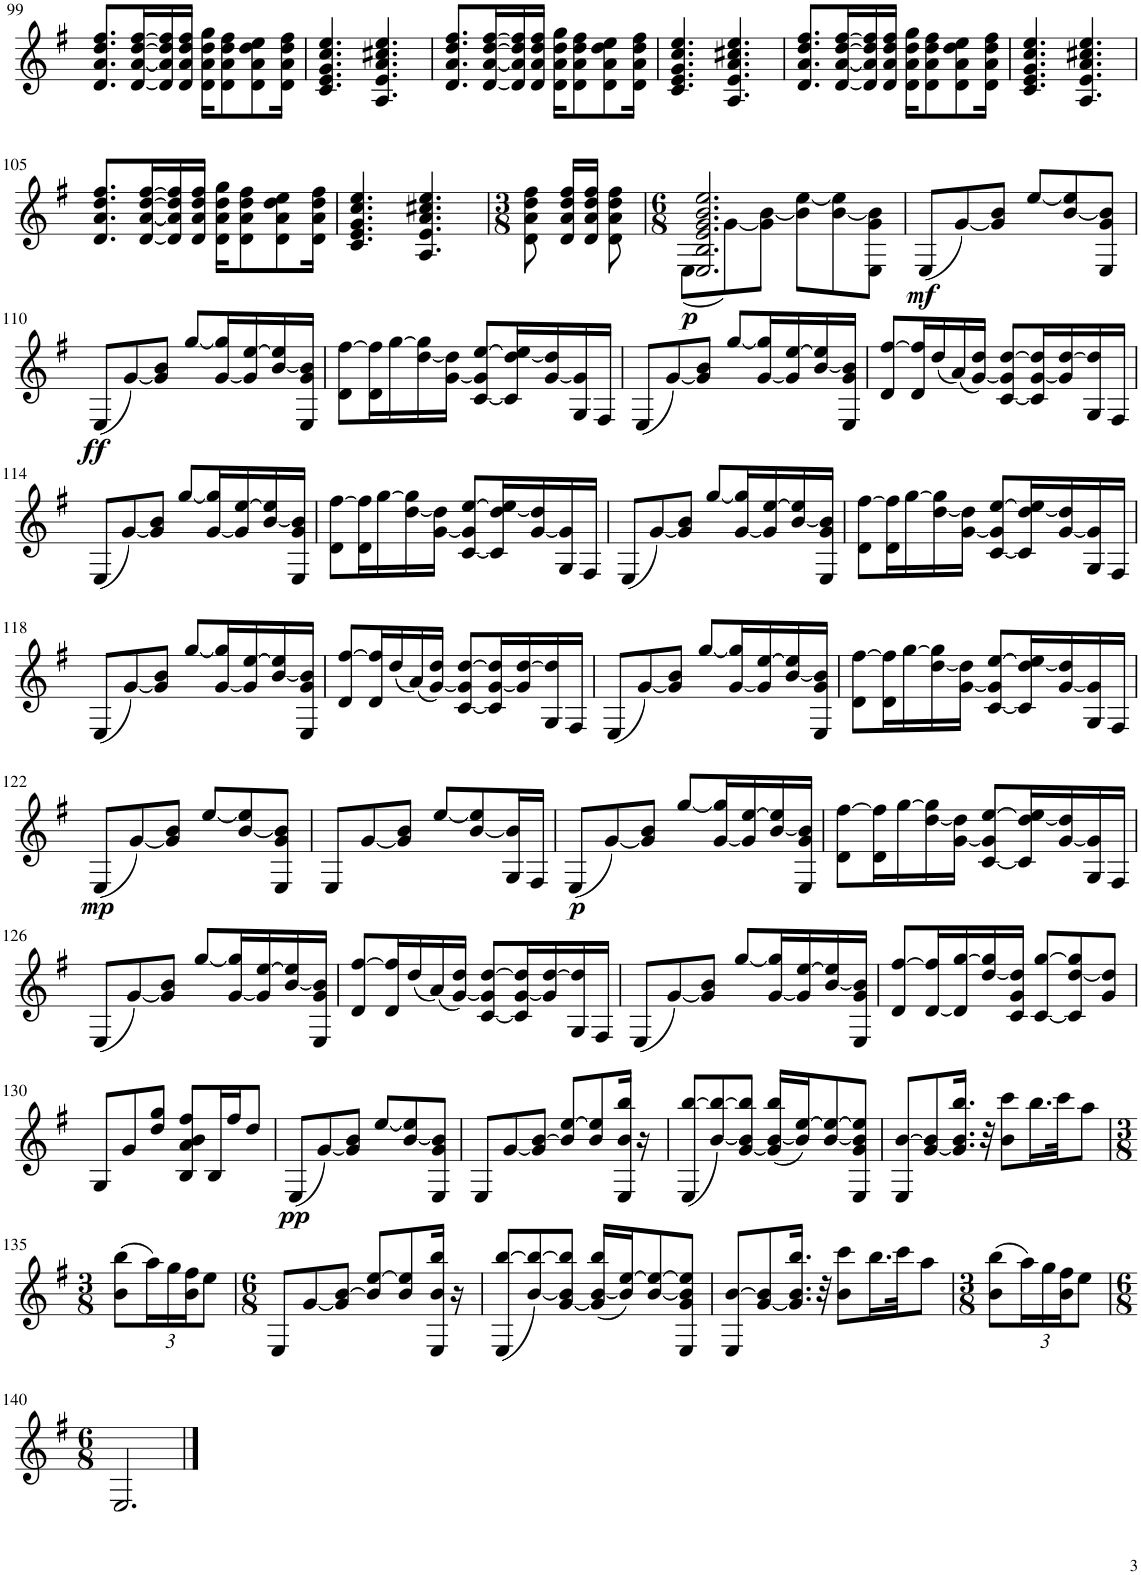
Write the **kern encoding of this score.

**kern	**dynam
*part1	*part1
*staff1	*staff1
*I"Chitarra	*
!!LO:PB:g=z
*clefG2	*
*k[f#]	*
*M6/8	*
=99	=99
8.d/ 8.a/ 8.dd/ 8.ff#/L	.
[16d/ [16a/ [16dd/ [16ff#/L	.
16d/] 16a/] 16dd/] 16ff#/]	.
16d/ 16a/ 16dd/ 16ff#/JJ	.
16d\ 16a\ 16dd\ 16gg\KL	.
8d\ 8a\ 8dd\ 8ff#\	.
8d\ 8a\ 8dd\ 8ee\	.
16d\ 16a\ 16dd\ 16ff#\Jk	.
=100	=100
4.c/ 4.e/ 4.g/ 4.cc/ 4.ee/	.
4.A/ 4.e/ 4.a/ 4.cc#X/ 4.ee/	.
=101	=101
8.d/ 8.a/ 8.dd/ 8.ff#/L	.
[16d/ [16a/ [16dd/ [16ff#/L	.
16d/] 16a/] 16dd/] 16ff#/]	.
16d/ 16a/ 16dd/ 16ff#/JJ	.
16d\ 16a\ 16dd\ 16gg\KL	.
8d\ 8a\ 8dd\ 8ff#\	.
8d\ 8a\ 8dd\ 8ee\	.
16d\ 16a\ 16dd\ 16ff#\Jk	.
=102	=102
4.c/ 4.e/ 4.g/ 4.cc/ 4.ee/	.
4.A/ 4.e/ 4.a/ 4.cc#X/ 4.ee/	.
=103	=103
8.d/ 8.a/ 8.dd/ 8.ff#/L	.
[16d/ [16a/ [16dd/ [16ff#/L	.
16d/] 16a/] 16dd/] 16ff#/]	.
16d/ 16a/ 16dd/ 16ff#/JJ	.
16d\ 16a\ 16dd\ 16gg\KL	.
8d\ 8a\ 8dd\ 8ff#\	.
8d\ 8a\ 8dd\ 8ee\	.
16d\ 16a\ 16dd\ 16ff#\Jk	.
=104	=104
4.c/ 4.e/ 4.g/ 4.cc/ 4.ee/	.
4.A/ 4.e/ 4.a/ 4.cc#X/ 4.ee/	.
!!LO:LB:g=z
=105	=105
8.d/ 8.a/ 8.dd/ 8.ff#/L	.
[16d/ [16a/ [16dd/ [16ff#/L	.
16d/] 16a/] 16dd/] 16ff#/]	.
16d/ 16a/ 16dd/ 16ff#/JJ	.
16d\ 16a\ 16dd\ 16gg\KL	.
8d\ 8a\ 8dd\ 8ff#\	.
8d\ 8a\ 8dd\ 8ee\	.
16d\ 16a\ 16dd\ 16ff#\Jk	.
=106	=106
4.c/ 4.e/ 4.g/ 4.cc/ 4.ee/	.
4.A/ 4.e/ 4.a/ 4.cc#X/ 4.ee/	.
=107	=107
*M3/8	*
8d\ 8a\ 8dd\ 8ff#\	.
16d/ 16a/ 16dd/ 16ff#/LL	.
16d/ 16a/ 16dd/ 16ff#/JJ	.
8d\ 8a\ 8dd\ 8ff#\	.
=108	=108
*M6/8	*
*^	*
!	!	!LO:DY:b
2.E/ 2.B/ 2.e/ 2.g/ 2.b/ 2.ee/	(8E\L	p
.	[8g\)	.
.	8g\] [8b\J	.
.	8b\] [8ee\L	.
.	[8b\ 8ee\]	.
.	8E\ 8g\ 8b\]J	.
=109	=109	=109
!	!	!LO:DY:b
*v	*v	*
(8E/L	mf
[8g/)	.
8g/] 8b/J	.
[8ee/L	.
[8b/ 8ee/]	.
8E/ 8g/ 8b/]J	.
!!LO:LB:g=z
=110	=110
!	!LO:DY:b
(8E/L	ff
[8g/)	.
8g/] 8b/J	.
[8gg/L	.
[16g/ 16gg/]L	.
16g/] [16ee/	.
[16b/ 16ee/]	.
16E/ 16g/ 16b/]JJ	.
=111	=111
8d\ [8ff#\L	.
16d\ 16ff#\]L	.
[16gg\	.
[16dd\ 16gg\]	.
[16g\ 16dd\]JJ	.
[8c/ 8g/] [8ee/L	.
16c/] [16dd/ 16ee/]L	.
[16g/ 16dd/]	.
16G/ 16g/]	.
16F#/JJ	.
=112	=112
(8E/L	.
[8g/)	.
8g/] 8b/J	.
[8gg/L	.
[16g/ 16gg/]L	.
16g/] [16ee/	.
[16b/ 16ee/]	.
16E/ 16g/ 16b/]JJ	.
=113	=113
8d/ [8ff#/L	.
16d/ 16ff#/]L	.
(16dd/	.
(16a/)	.
[16g/ 16dd/JJ)	.
[8c/ 8g/] [8dd/L	.
16c/] [16g/ 16dd/]L	.
16g/] [16dd/	.
16G/ 16dd/]	.
16F#/JJ	.
!!LO:LB:g=z
=114	=114
(8E/L	.
[8g/)	.
8g/] 8b/J	.
[8gg/L	.
[16g/ 16gg/]L	.
16g/] [16ee/	.
[16b/ 16ee/]	.
16E/ 16g/ 16b/]JJ	.
=115	=115
8d\ [8ff#\L	.
16d\ 16ff#\]L	.
[16gg\	.
[16dd\ 16gg\]	.
[16g\ 16dd\]JJ	.
[8c/ 8g/] [8ee/L	.
16c/] [16dd/ 16ee/]L	.
[16g/ 16dd/]	.
16G/ 16g/]	.
16F#/JJ	.
=116	=116
(8E/L	.
[8g/)	.
8g/] 8b/J	.
[8gg/L	.
[16g/ 16gg/]L	.
16g/] [16ee/	.
[16b/ 16ee/]	.
16E/ 16g/ 16b/]JJ	.
=117	=117
8d\ [8ff#\L	.
16d\ 16ff#\]L	.
[16gg\	.
[16dd\ 16gg\]	.
[16g\ 16dd\]JJ	.
[8c/ 8g/] [8ee/L	.
16c/] [16dd/ 16ee/]L	.
[16g/ 16dd/]	.
16G/ 16g/]	.
16F#/JJ	.
!!LO:LB:g=z
=118	=118
(8E/L	.
[8g/)	.
8g/] 8b/J	.
[8gg/L	.
[16g/ 16gg/]L	.
16g/] [16ee/	.
[16b/ 16ee/]	.
16E/ 16g/ 16b/]JJ	.
=119	=119
8d/ [8ff#/L	.
16d/ 16ff#/]L	.
(16dd/	.
(16a/)	.
[16g/ 16dd/JJ)	.
[8c/ 8g/] [8dd/L	.
16c/] [16g/ 16dd/]L	.
16g/] [16dd/	.
16G/ 16dd/]	.
16F#/JJ	.
=120	=120
(8E/L	.
[8g/)	.
8g/] 8b/J	.
[8gg/L	.
[16g/ 16gg/]L	.
16g/] [16ee/	.
[16b/ 16ee/]	.
16E/ 16g/ 16b/]JJ	.
=121	=121
8d\ [8ff#\L	.
16d\ 16ff#\]L	.
[16gg\	.
[16dd\ 16gg\]	.
[16g\ 16dd\]JJ	.
[8c/ 8g/] [8ee/L	.
16c/] [16dd/ 16ee/]L	.
[16g/ 16dd/]	.
16G/ 16g/]	.
16F#/JJ	.
!!LO:LB:g=z
=122	=122
!	!LO:DY:b
(8E/L	mp
[8g/)	.
8g/] 8b/J	.
[8ee/L	.
[8b/ 8ee/]	.
8E/ 8g/ 8b/]J	.
=123	=123
8E/L	.
[8g/	.
8g/] 8b/J	.
[8ee/L	.
[8b/ 8ee/]	.
16G/ 16b/]L	.
16F#/JJ	.
=124	=124
!	!LO:DY:b
(8E/L	p
[8g/)	.
8g/] 8b/J	.
[8gg/L	.
[16g/ 16gg/]L	.
16g/] [16ee/	.
[16b/ 16ee/]	.
16E/ 16g/ 16b/]JJ	.
=125	=125
8d\ [8ff#\L	.
16d\ 16ff#\]L	.
[16gg\	.
[16dd\ 16gg\]	.
[16g\ 16dd\]JJ	.
[8c/ 8g/] [8ee/L	.
16c/] [16dd/ 16ee/]L	.
[16g/ 16dd/]	.
16G/ 16g/]	.
16F#/JJ	.
!!LO:LB:g=z
=126	=126
(8E/L	.
[8g/)	.
8g/] 8b/J	.
[8gg/L	.
[16g/ 16gg/]L	.
16g/] [16ee/	.
[16b/ 16ee/]	.
16E/ 16g/ 16b/]JJ	.
=127	=127
8d/ [8ff#/L	.
16d/ 16ff#/]L	.
(16dd/	.
(16a/)	.
[16g/ 16dd/JJ)	.
[8c/ 8g/] [8dd/L	.
16c/] [16g/ 16dd/]L	.
16g/] [16dd/	.
16G/ 16dd/]	.
16F#/JJ	.
=128	=128
(8E/L	.
[8g/)	.
8g/] 8b/J	.
[8gg/L	.
[16g/ 16gg/]L	.
16g/] [16ee/	.
[16b/ 16ee/]	.
16E/ 16g/ 16b/]JJ	.
=129	=129
8d/ [8ff#/L	.
[16d/ 16ff#/]L	.
16d/] [16gg/	.
[16dd/ 16gg/]	.
16c/ 16g/ 16dd/]JJ	.
[8c/ [8gg/L	.
8c/] [8dd/ 8gg/]	.
8g/ 8dd/]J	.
!!LO:LB:g=z
=130	=130
8G/L	.
8g/	.
8dd/ 8gg/J	.
8B/ 8a/ 8b/ 8ff#/L	.
16B/L	.
16ff#/J	.
8dd/J	.
=131	=131
!	!LO:DY:b
(8E/L	pp
[8g/)	.
8g/] 8b/J	.
[8ee/L	.
[8b/ 8ee/]	.
8E/ 8g/ 8b/]J	.
=132	=132
8E/L	.
[8g/	.
8g/] [8b/J	.
8b/] [8ee/L	.
8b/ 8ee/]	.
16E/ 16b/ 16bb/Jk	.
16r	.
=133	=133
(8E/ [8bb/L	.
[8b/ 8bb/_)	.
[8g/ 8b/] 8bb/]J	.
(16g/] [16b/ 16bb/LL	.
16b/] [16ee/J)	.
[8b/ 8ee/_	.
8E/ 8g/ 8b/] 8ee/]J	.
=134	=134
8E/ [8b/L	.
[8g/ 8b/]	.
16.g/] 16.b/ 16.bb/Jk	.
32r	.
8b\ 8ccc\L	.
16.bb\L	.
32ccc\JK	.
8aa\J	.
!!LO:LB:g=z
=135	=135
*M3/8	*
(8b\ 8bb\L	.
*Xbrackettup	*
24aa\L)	.
24gg\	.
24b\ 24ff#\J	.
8ee\J	.
=136	=136
*M6/8	*
8E/L	.
[8g/	.
8g/] [8b/J	.
8b/] [8ee/L	.
8b/ 8ee/]	.
16E/ 16b/ 16bb/Jk	.
16r	.
=137	=137
(8E/ [8bb/L	.
[8b/ 8bb/_)	.
[8g/ 8b/] 8bb/]J	.
(16g/] [16b/ 16bb/LL	.
16b/] [16ee/J)	.
[8b/ 8ee/_	.
8E/ 8g/ 8b/] 8ee/]J	.
=138	=138
8E/ [8b/L	.
[8g/ 8b/]	.
16.g/] 16.b/ 16.bb/Jk	.
32r	.
8b\ 8ccc\L	.
16.bb\L	.
32ccc\JK	.
8aa\J	.
=139	=139
*M3/8	*
(8b\ 8bb\L	.
24aa\L)	.
24gg\	.
24b\ 24ff#\J	.
8ee\J	.
!!LO:LB:g=z
=140	=140
*M6/8	*
2.E/	.
==	==
*-	*-
